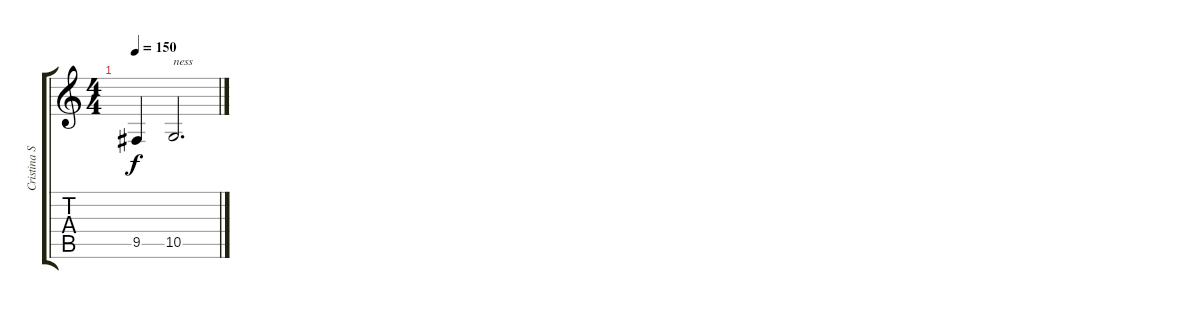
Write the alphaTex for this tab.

\track ("Cristina Scabbia" "Cristina S") {instrument viola}
\staff {score tabs}
\tuning (E4 B3 G3 D3 A2 E2) {hide}
\ts (4 4)
\tempo 150
\clef g2
\ks c
9.5{t}.4{dy f} 10.5.2{d txt "ness"}
